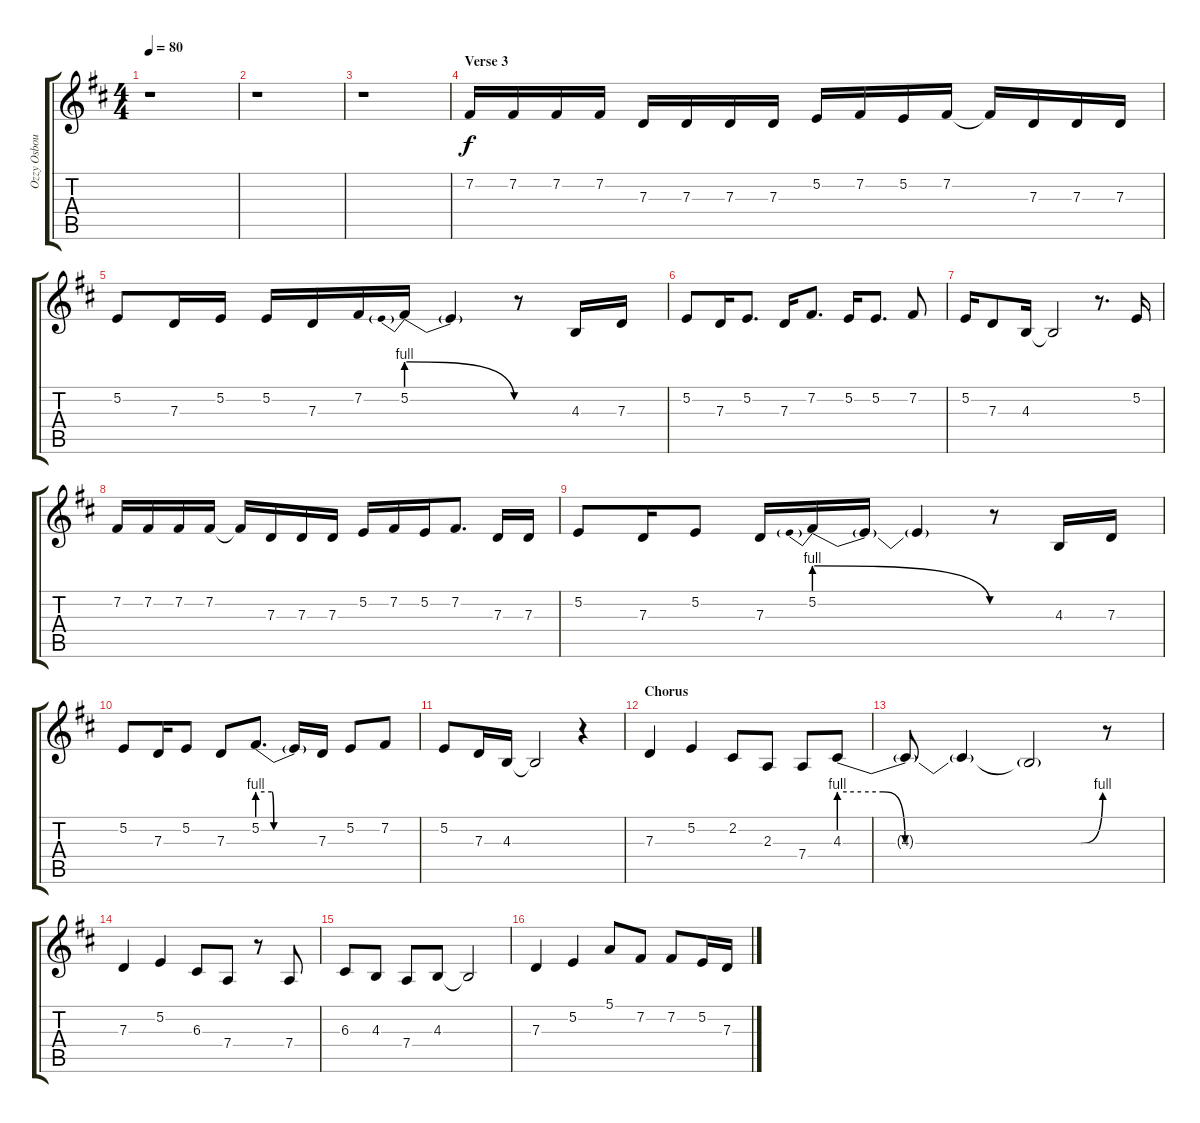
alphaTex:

\track ("Ozzy Osbourne" "Ozzy Osbou") {instrument lead2sawtooth}
\staff {score tabs}
\tuning (E4 B3 G3 D3 A2 E2) {hide}
\ts (4 4)
\tempo 80
\clef g2
\ks bminor
r.1{dy f} |
r.1 |
r.1 |
\section ("" "Verse 3")
7.2.16 7.2.16 7.2.16 7.2.16 7.3.16 7.3.16 7.3.16 7.3.16 5.2.16 7.2.16 5.2.16 7.2.16 7.2{t}.16 7.3.16 7.3.16 7.3.16 |
5.2.8 7.3.16 5.2.16 5.2.16 7.3.16 7.2.16 5.2{be (prebendrelease 0 4 60 0)}.16 5.2{t}.4 r.8 4.3.16 7.3.16 |
5.2.8 7.3.16 5.2.8{d} 7.3.16 7.2.8{d} 5.2.16 5.2.8{d} 7.2.8 |
5.2.16 7.3.8 4.3.16 4.3{t}.2 r.8{d} 5.2.16 |
7.2.16 7.2.16 7.2.16 7.2.16 7.2{t}.16 7.3.16 7.3.16 7.3.16 5.2.16 7.2.16 5.2.16 7.2.8{d} 7.3.16 7.3.16 |
5.2.8 7.3.16 5.2.8 7.3.16 5.2{be (prebendrelease 0 4 60 0)}.16 5.2{t}.16 5.2{t}.4 r.8 4.3.16 7.3.16 |
5.2.8 7.3.16 5.2.8 7.3.8 5.2{be (custom 0 4 14 4 16 0 40 0 60 0)}.8{d} 5.2{t}.16 7.3.16 5.2.8 7.2.8 |
5.2.8 7.3.16 4.3.16 4.3{t}.2 r.4 |
\section ("" "Chorus")
7.3.4 5.2.4 2.2.8 2.3.8 7.4.8 4.3{be (custom 0 4 5 4 10 4 15 0 40 0 55 0 60 4)}.8 |
4.3{t}.8 4.3{t}.4 4.3{t}.2 r.8 |
7.3.4 5.2.4 6.3.8 7.4.8 r.8 7.4.8 |
6.3.8 4.3.8 7.4.8 4.3.8 4.3{t}.2 |
7.3.4 5.2.4 5.1.8 7.2.8 7.2.8 5.2.16 7.3.16
